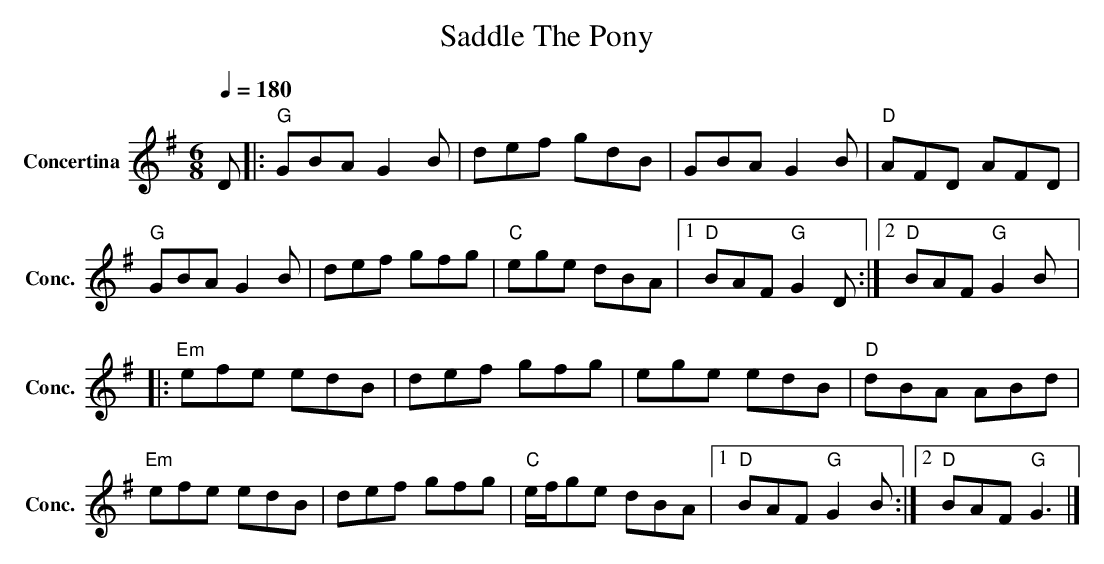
X:1
T:Saddle The Pony
L:1/8
Q:1/4=180
M:6/8
K:G
V:1 treble nm="Concertina" snm="Conc."
V:1
 D |:"G" GBA G2 B | def gdB | GBA G2 B |"D" AFD AFD |$"G" GBA G2 B | def gfg |"C" ege dBA |1 %8
"D" BAF"G" G2 D :|2"D" BAF"G" G2 B |:$"Em" efe edB | def gfg | ege edB |"D" dBA ABd |$ %14
"Em" efe edB | def gfg |"C" e/f/ge dBA |1"D" BAF"G" G2 B :|2"D" BAF"G" G3 |] %19
